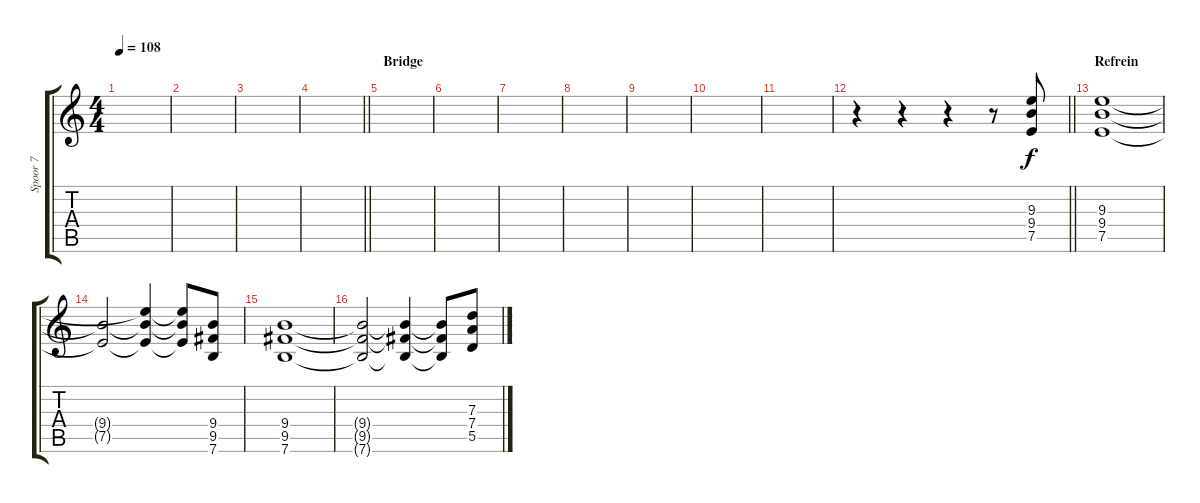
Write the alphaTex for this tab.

\track ("Spoor 7" "Spoor 7") {instrument distortionguitar}
\staff {score tabs}
\tuning (E4 B3 G3 D3 A2 E2) {hide}
\ts (4 4)
\tempo 108
\clef g2
\ks c
|
|
|
\barLineRight lightlight
|
\section ("" "Bridge")
|
|
|
|
|
|
|
\barLineRight lightlight
r.4 r.4 r.4 r.8 (9.3 9.4 7.5).8 |
\section ("" "Refrein")
(9.3 9.4 7.5).1 |
(9.4{t} 7.5{t}).2 (9.3{t} 9.4{t} 7.5{t}).4 (9.3{t} 9.4{t} 7.5{t}).8 (9.4 9.5 7.6).8 |
(9.4 9.5 7.6).1 |
(9.4{t} 9.5{t} 7.6{t}).2 (9.4{t} 9.5{t} 7.6{t}).4 (9.4{t} 9.5{t} 7.6{t}).8 (7.3 7.4 5.5).8
